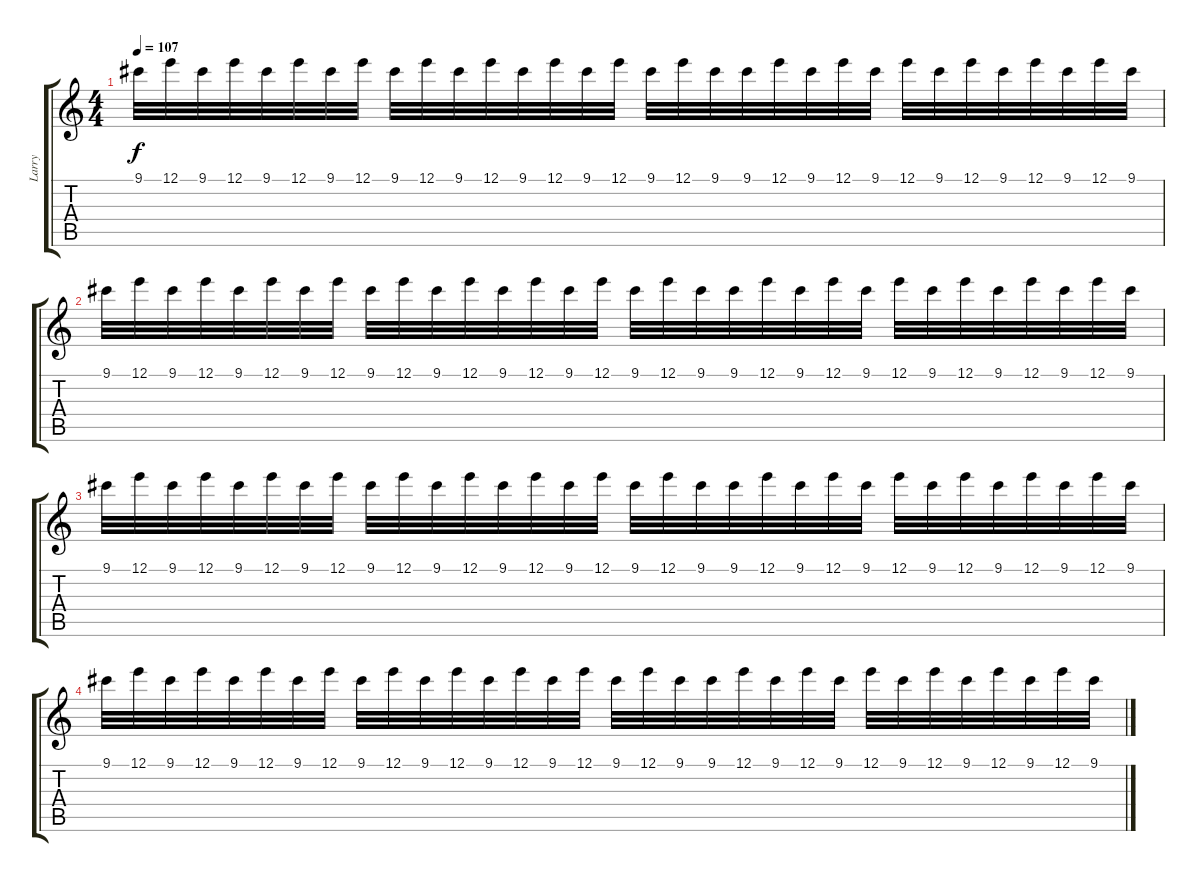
\track ("Larry" "Larry") {instrument distortionguitar}
\staff {score tabs}
\tuning (E4 B3 G3 D3 A2 E2) {hide}
\ts (4 4)
\tempo 107
\clef g2
\ks c
9.1.32{dy f} 12.1.32 9.1.32 12.1.32 9.1.32 12.1.32 9.1.32 12.1.32 9.1.32 12.1.32 9.1.32 12.1.32 9.1.32 12.1.32 9.1.32 12.1.32 9.1.32 12.1.32 9.1.32 9.1.32 12.1.32 9.1.32 12.1.32 9.1.32 12.1.32 9.1.32 12.1.32 9.1.32 12.1.32 9.1.32 12.1.32 9.1.32 |
9.1.32 12.1.32 9.1.32 12.1.32 9.1.32 12.1.32 9.1.32 12.1.32 9.1.32 12.1.32 9.1.32 12.1.32 9.1.32 12.1.32 9.1.32 12.1.32 9.1.32 12.1.32 9.1.32 9.1.32 12.1.32 9.1.32 12.1.32 9.1.32 12.1.32 9.1.32 12.1.32 9.1.32 12.1.32 9.1.32 12.1.32 9.1.32 |
9.1.32 12.1.32 9.1.32 12.1.32 9.1.32 12.1.32 9.1.32 12.1.32 9.1.32 12.1.32 9.1.32 12.1.32 9.1.32 12.1.32 9.1.32 12.1.32 9.1.32 12.1.32 9.1.32 9.1.32 12.1.32 9.1.32 12.1.32 9.1.32 12.1.32 9.1.32 12.1.32 9.1.32 12.1.32 9.1.32 12.1.32 9.1.32 |
9.1.32{volume 0} 12.1.32 9.1.32 12.1.32 9.1.32 12.1.32 9.1.32 12.1.32 9.1.32 12.1.32 9.1.32 12.1.32 9.1.32 12.1.32 9.1.32 12.1.32 9.1.32 12.1.32 9.1.32 9.1.32 12.1.32 9.1.32 12.1.32 9.1.32 12.1.32 9.1.32 12.1.32 9.1.32 12.1.32 9.1.32 12.1.32 9.1.32
